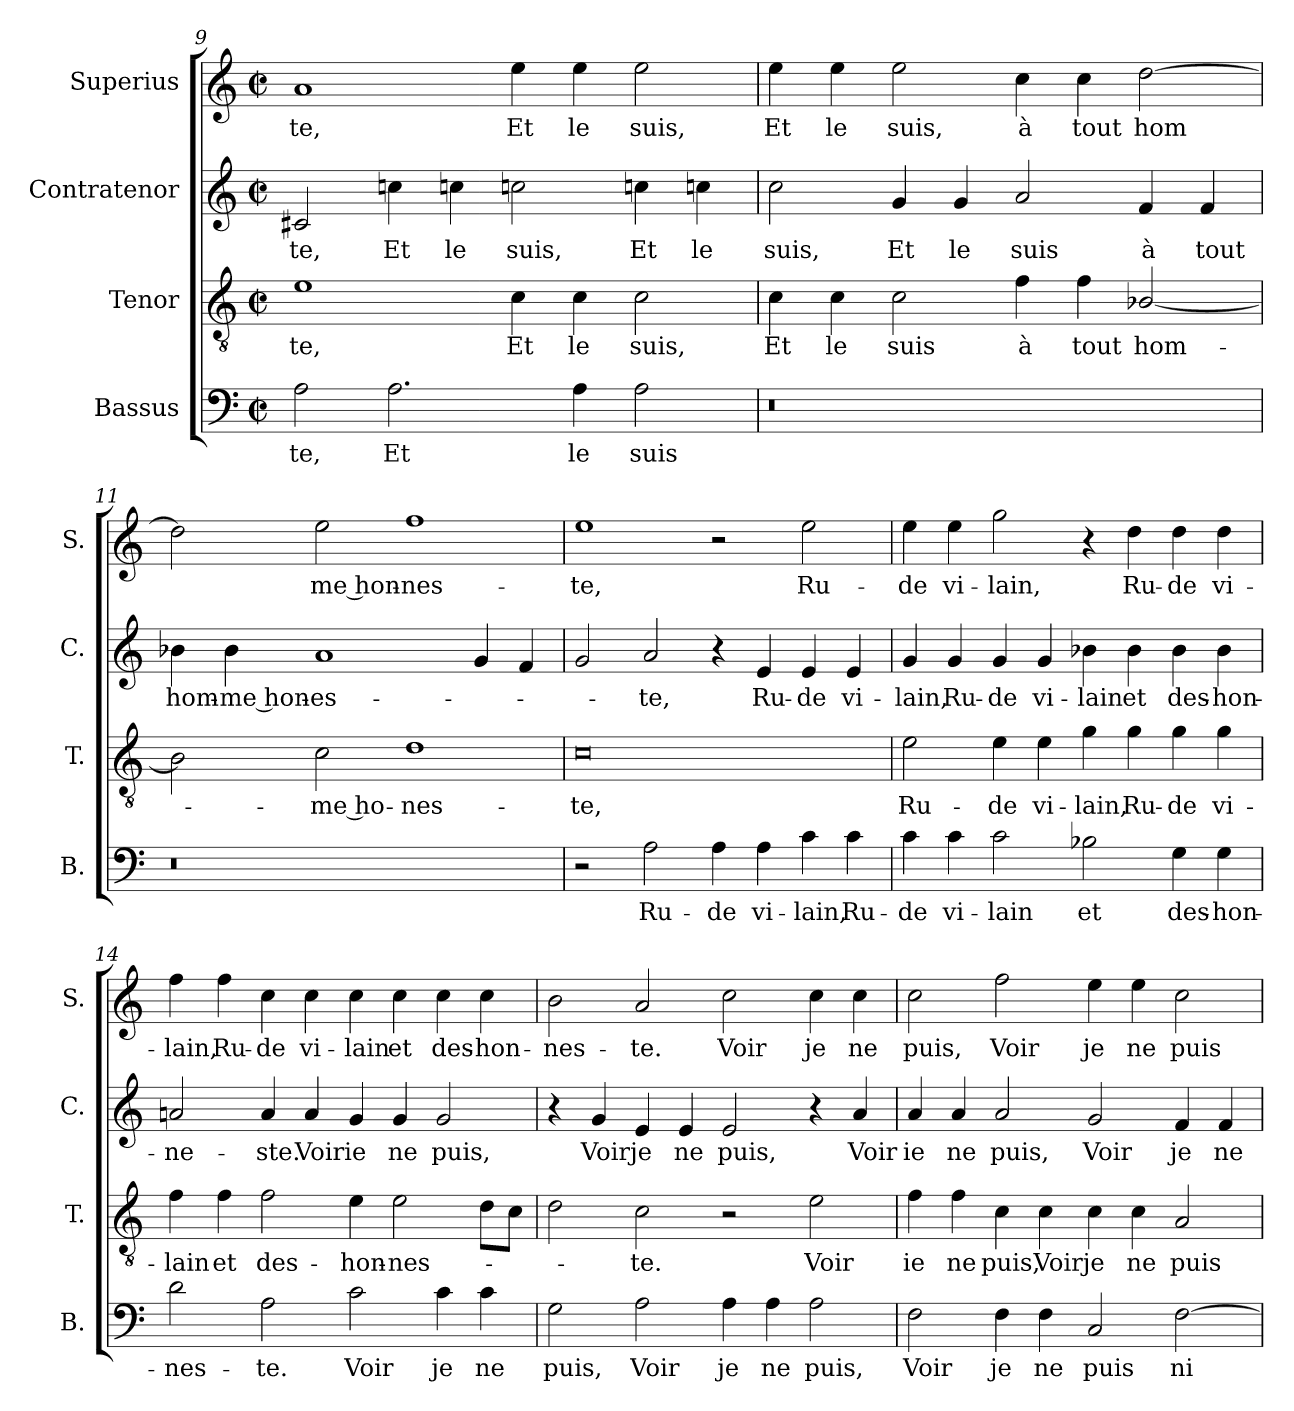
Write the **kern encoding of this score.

**kern	**text	**kern	**text	**kern	**text	**kern	**text
*part4	*part4	*part3	*part3	*part2	*part2	*part1	*part1
*staff4	*staff4	*staff3	*staff3	*staff2	*staff2	*staff1	*staff1
*I"Bassus	*	*I"Tenor	*	*I"Contratenor	*	*I"Superius	*
*I'B.	*	*I'T.	*	*I'C.	*	*I'S.	*
*clefF4	*	*clefGv2	*	*clefG2	*	*clefG2	*
*	*	*ITrd7c12	*	*	*	*	*
*k[]	*	*k[]	*	*k[]	*	*k[]	*
*C:	*	*C:	*	*C:	*	*C:	*
*M2/2	*	*M2/2	*	*M2/2	*	*M2/2	*
*met(c|)	*	*met(c|)	*	*met(c|)	*	*met(c|)	*
=9	=9	=9	=9	=9	=9	=9	=9
2A\	-te,	1E\	-te,	2c#X/	-te,	1a/	-te,
2.A\	Et	.	.	4ccn\	Et	.	.
.	.	.	.	4ccn\	le	.	.
.	.	4C\	Et	2ccn\	suis,	4ee\	Et
4A\	le	4C\	le	.	.	4ee\	le
2A\	suis	2C\	suis,	4ccn\	Et	2ee\	suis,
.	.	.	.	4ccn\	le	.	.
=10	=10	=10	=10	=10	=10	=10	=10
!LO:N:vis=0	!	!	!	!	!	!	!
1r	.	4C\	Et	2cc\	suis,	4ee\	Et
.	.	4C\	le	.	.	4ee\	le
.	.	2C\	suis	4g/	Et	2ee\	suis,
.	.	.	.	4g/	le	.	.
1ryy	.	4F\	à	2a/	suis	4cc\	à
.	.	4F\	tout	.	.	4cc\	tout
.	.	[2BB-X/	hom-	4f/	à	[2dd\	hom
.	.	.	.	4f/	tout	.	.
=11	=11	=11	=11	=11	=11	=11	=11
!LO:N:vis=0	!	!	!	!	!	!	!
1r	.	2BB-\]	.	4b-X\	hom-	2dd\]	.
.	.	.	.	4b-\	-me hon-	.	.
.	.	2C\	-me ho-	1a/	-es-	2ee\	me hon-
1ryy	.	1D\	-nes-	.	.	1ff\	-nes-
.	.	.	.	4g/	.	.	.
.	.	.	.	4f/	.	.	.
!!LO:LB:g=z
=12	=12	=12	=12	=12	=12	=12	=12
2r	.	0C\	-te,	2g/	.	1ee\	-te,
2A\	Ru-	.	.	2a/	-te,	.	.
4A\	-de	.	.	4r	.	2r	.
4A\	vi-	.	.	4e/	Ru-	.	.
4c\	-lain,	.	.	4e/	-de	2ee\	Ru-
4c\	Ru-	.	.	4e/	vi-	.	.
=13	=13	=13	=13	=13	=13	=13	=13
4c\	-de	2E\	Ru-	4g/	-lain,	4ee\	-de
4c\	vi-	.	.	4g/	Ru-	4ee\	vi-
2c\	-lain	4E\	-de	4g/	-de	2gg\	-lain,
.	.	4E\	vi-	4g/	vi-	.	.
2B-X\	et	4G\	-lain,	4b-X\	-lain	4r	.
.	.	4G\	Ru-	4b-\	et	4dd\	Ru-
4G\	des-	4G\	-de	4b-\	des-	4dd\	-de
4G\	-hon-	4G\	vi-	4b-\	-hon-	4dd\	vi-
=14	=14	=14	=14	=14	=14	=14	=14
2d\	-nes-	4F\	-lain	2an/	-ne-	4ff\	-lain,
.	.	4F\	et	.	.	4ff\	Ru-
2A\	-te.	2F\	des-	4a/	-ste.	4cc\	-de
.	.	.	.	4a/	Voir	4cc\	vi-
2c\	Voir	4E\	-hon-	4g/	ie	4cc\	-lain
.	.	2E\	-nes-	4g/	ne	4cc\	et
4c\	je	.	.	2g/	puis,	4cc\	des-
4c\	ne	8D\L	.	.	.	4cc\	-hon-
.	.	8C\J	.	.	.	.	.
=15	=15	=15	=15	=15	=15	=15	=15
2G\	puis,	2D\	.	4r	.	2b\	-nes-
.	.	.	.	4g/	Voir	.	.
2A\	Voir	2C\	-te.	4e/	je	2a/	-te.
.	.	.	.	4e/	ne	.	.
4A\	je	2r	.	2e/	puis,	2cc\	Voir
4A\	ne	.	.	.	.	.	.
2A\	puis,	2E\	Voir	4r	.	4cc\	je
.	.	.	.	4a/	Voir	4cc\	ne
!!LO:LB:g=z
=16	=16	=16	=16	=16	=16	=16	=16
2F\	Voir	4F\	ie	4a/	ie	2cc\	puis,
.	.	4F\	ne	4a/	ne	.	.
4F\	je	4C\	puis,	2a/	puis,	2ff\	Voir
4F\	ne	4C\	Voir	.	.	.	.
2C/	puis	4C\	je	2g/	Voir	4ee\	je
.	.	4C\	ne	.	.	4ee\	ne
[2F\	ni	2AA/	puis	4f/	je	2cc\	puis
.	.	.	.	4f/	ne	.	.
=	=	=	=	=	=	=	=
*-	*-	*-	*-	*-	*-	*-	*-
